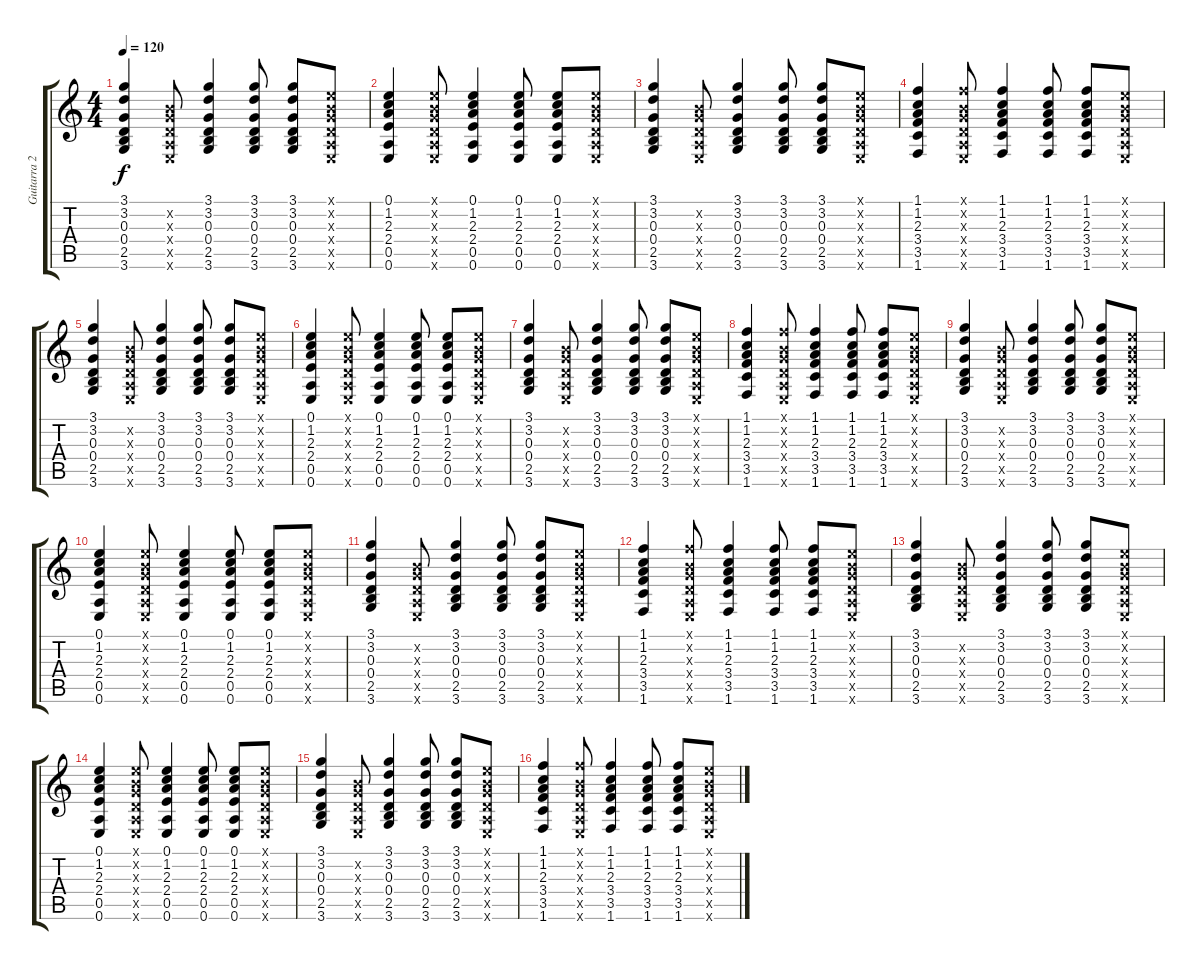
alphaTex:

\track ("Guitarra 2" "Guitarra 2") {instrument acousticguitarsteel}
\staff {score tabs}
\tuning (E4 B3 G3 D3 A2 E2) {hide}
\ts (4 4)
\tempo 120
\clef g2
\ks c
(3.1 3.2 0.3 0.4 2.5 3.6).4{dy f} (0.2{x} 0.3{x} 0.4{x} 0.5{x} 0.6{x}).8 (3.1 3.2 0.3 0.4 2.5 3.6).4 (3.1 3.2 0.3 0.4 2.5 3.6).8 (3.1 3.2 0.3 0.4 2.5 3.6).8 (0.1{x} 0.2{x} 0.3{x} 0.4{x} 0.5{x} 0.6{x}).8 |
(0.1 1.2 2.3 2.4 0.5 0.6).4 (0.1{x} 0.2{x} 0.3{x} 0.4{x} 0.5{x} 0.6{x}).8 (0.1 1.2 2.3 2.4 0.5 0.6).4 (0.1 1.2 2.3 2.4 0.5 0.6).8 (0.1 1.2 2.3 2.4 0.5 0.6).8 (0.1{x} 0.2{x} 0.3{x} 0.4{x} 0.5{x} 0.6{x}).8 |
(3.1 3.2 0.3 0.4 2.5 3.6).4 (0.2{x} 0.3{x} 0.4{x} 0.5{x} 0.6{x}).8 (3.1 3.2 0.3 0.4 2.5 3.6).4 (3.1 3.2 0.3 0.4 2.5 3.6).8 (3.1 3.2 0.3 0.4 2.5 3.6).8 (0.1{x} 0.2{x} 0.3{x} 0.4{x} 0.5{x} 0.6{x}).8 |
(1.1 1.2 2.3 3.4 3.5 1.6).4 (1.1{x} 0.2{x} 0.3{x} 0.4{x} 0.5{x} 0.6{x}).8 (1.1 1.2 2.3 3.4 3.5 1.6).4 (1.1 1.2 2.3 3.4 3.5 1.6).8 (1.1 1.2 2.3 3.4 3.5 1.6).8 (0.1{x} 0.2{x} 0.3{x} 0.4{x} 0.5{x} 0.6{x}).8 |
(3.1 3.2 0.3 0.4 2.5 3.6).4 (0.2{x} 0.3{x} 0.4{x} 0.5{x} 0.6{x}).8 (3.1 3.2 0.3 0.4 2.5 3.6).4 (3.1 3.2 0.3 0.4 2.5 3.6).8 (3.1 3.2 0.3 0.4 2.5 3.6).8 (0.1{x} 0.2{x} 0.3{x} 0.4{x} 0.5{x} 0.6{x}).8 |
(0.1 1.2 2.3 2.4 0.5 0.6).4 (0.1{x} 0.2{x} 0.3{x} 0.4{x} 0.5{x} 0.6{x}).8 (0.1 1.2 2.3 2.4 0.5 0.6).4 (0.1 1.2 2.3 2.4 0.5 0.6).8 (0.1 1.2 2.3 2.4 0.5 0.6).8 (0.1{x} 0.2{x} 0.3{x} 0.4{x} 0.5{x} 0.6{x}).8 |
(3.1 3.2 0.3 0.4 2.5 3.6).4 (0.2{x} 0.3{x} 0.4{x} 0.5{x} 0.6{x}).8 (3.1 3.2 0.3 0.4 2.5 3.6).4 (3.1 3.2 0.3 0.4 2.5 3.6).8 (3.1 3.2 0.3 0.4 2.5 3.6).8 (0.1{x} 0.2{x} 0.3{x} 0.4{x} 0.5{x} 0.6{x}).8 |
(1.1 1.2 2.3 3.4 3.5 1.6).4 (1.1{x} 0.2{x} 0.3{x} 0.4{x} 0.5{x} 0.6{x}).8 (1.1 1.2 2.3 3.4 3.5 1.6).4 (1.1 1.2 2.3 3.4 3.5 1.6).8 (1.1 1.2 2.3 3.4 3.5 1.6).8 (0.1{x} 0.2{x} 0.3{x} 0.4{x} 0.5{x} 0.6{x}).8 |
(3.1 3.2 0.3 0.4 2.5 3.6).4 (0.2{x} 0.3{x} 0.4{x} 0.5{x} 0.6{x}).8 (3.1 3.2 0.3 0.4 2.5 3.6).4 (3.1 3.2 0.3 0.4 2.5 3.6).8 (3.1 3.2 0.3 0.4 2.5 3.6).8 (0.1{x} 0.2{x} 0.3{x} 0.4{x} 0.5{x} 0.6{x}).8 |
(0.1 1.2 2.3 2.4 0.5 0.6).4 (0.1{x} 0.2{x} 0.3{x} 0.4{x} 0.5{x} 0.6{x}).8 (0.1 1.2 2.3 2.4 0.5 0.6).4 (0.1 1.2 2.3 2.4 0.5 0.6).8 (0.1 1.2 2.3 2.4 0.5 0.6).8 (0.1{x} 0.2{x} 0.3{x} 0.4{x} 0.5{x} 0.6{x}).8 |
(3.1 3.2 0.3 0.4 2.5 3.6).4 (0.2{x} 0.3{x} 0.4{x} 0.5{x} 0.6{x}).8 (3.1 3.2 0.3 0.4 2.5 3.6).4 (3.1 3.2 0.3 0.4 2.5 3.6).8 (3.1 3.2 0.3 0.4 2.5 3.6).8 (0.1{x} 0.2{x} 0.3{x} 0.4{x} 0.5{x} 0.6{x}).8 |
(1.1 1.2 2.3 3.4 3.5 1.6).4 (1.1{x} 0.2{x} 0.3{x} 0.4{x} 0.5{x} 0.6{x}).8 (1.1 1.2 2.3 3.4 3.5 1.6).4 (1.1 1.2 2.3 3.4 3.5 1.6).8 (1.1 1.2 2.3 3.4 3.5 1.6).8 (0.1{x} 0.2{x} 0.3{x} 0.4{x} 0.5{x} 0.6{x}).8 |
(3.1 3.2 0.3 0.4 2.5 3.6).4 (0.2{x} 0.3{x} 0.4{x} 0.5{x} 0.6{x}).8 (3.1 3.2 0.3 0.4 2.5 3.6).4 (3.1 3.2 0.3 0.4 2.5 3.6).8 (3.1 3.2 0.3 0.4 2.5 3.6).8 (0.1{x} 0.2{x} 0.3{x} 0.4{x} 0.5{x} 0.6{x}).8 |
(0.1 1.2 2.3 2.4 0.5 0.6).4 (0.1{x} 0.2{x} 0.3{x} 0.4{x} 0.5{x} 0.6{x}).8 (0.1 1.2 2.3 2.4 0.5 0.6).4 (0.1 1.2 2.3 2.4 0.5 0.6).8 (0.1 1.2 2.3 2.4 0.5 0.6).8 (0.1{x} 0.2{x} 0.3{x} 0.4{x} 0.5{x} 0.6{x}).8 |
(3.1 3.2 0.3 0.4 2.5 3.6).4 (0.2{x} 0.3{x} 0.4{x} 0.5{x} 0.6{x}).8 (3.1 3.2 0.3 0.4 2.5 3.6).4 (3.1 3.2 0.3 0.4 2.5 3.6).8 (3.1 3.2 0.3 0.4 2.5 3.6).8 (0.1{x} 0.2{x} 0.3{x} 0.4{x} 0.5{x} 0.6{x}).8 |
(1.1 1.2 2.3 3.4 3.5 1.6).4 (1.1{x} 0.2{x} 0.3{x} 0.4{x} 0.5{x} 0.6{x}).8 (1.1 1.2 2.3 3.4 3.5 1.6).4 (1.1 1.2 2.3 3.4 3.5 1.6).8 (1.1 1.2 2.3 3.4 3.5 1.6).8 (0.1{x} 0.2{x} 0.3{x} 0.4{x} 0.5{x} 0.6{x}).8
